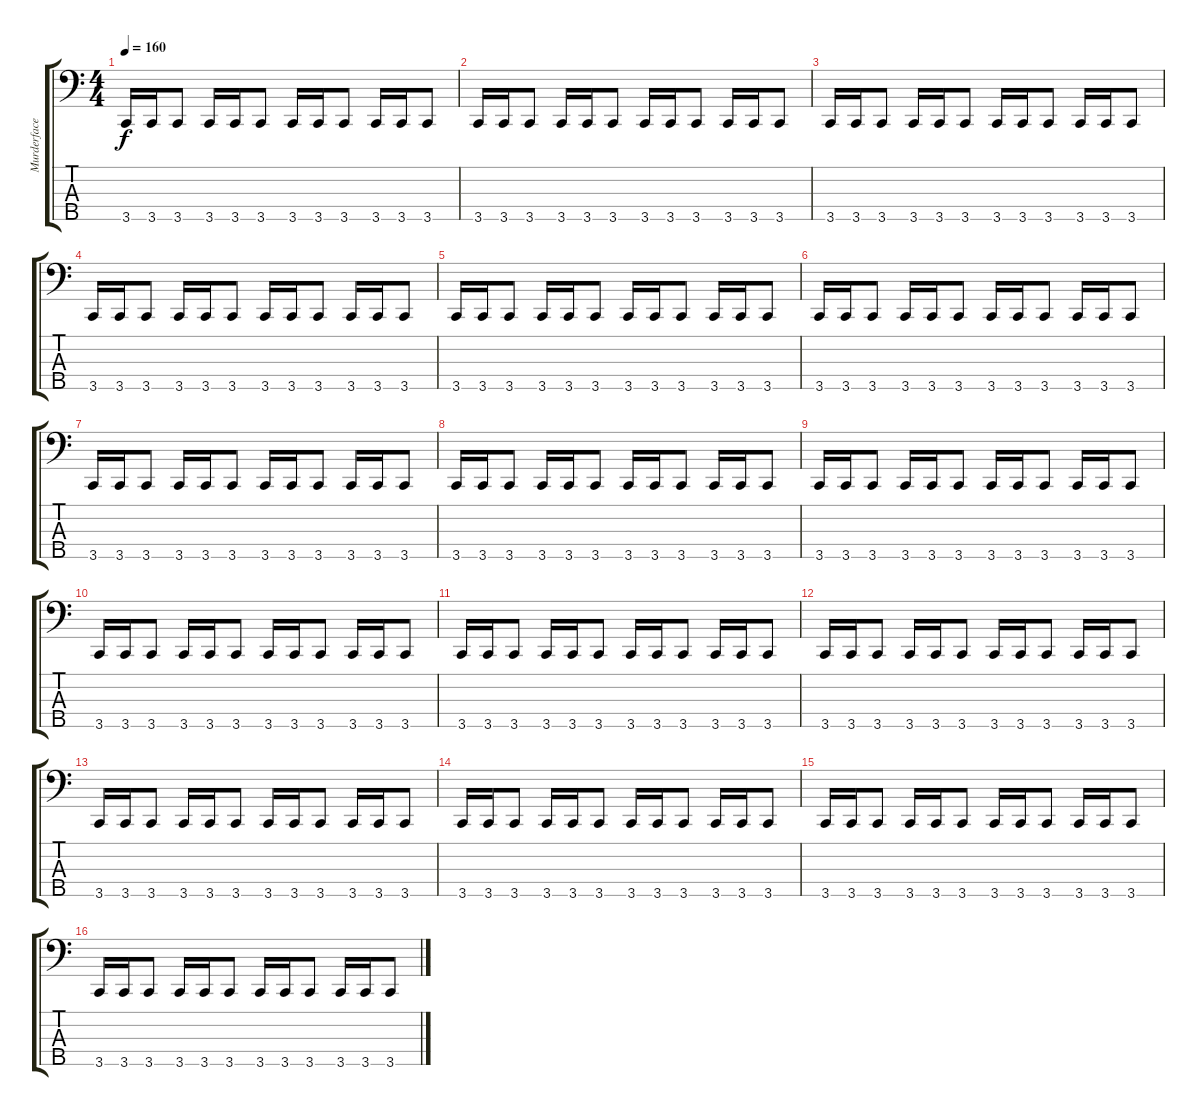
\track ("Murderface" "Murderface") {instrument electricbassfinger}
\staff {score tabs}
\tuning (F2 C2 G1 D1 A0) {hide}
\ts (4 4)
\tempo 160
\clef f4
\ks c
3.5.16{dy f} 3.5.16 3.5.8 3.5.16 3.5.16 3.5.8 3.5.16 3.5.16 3.5.8 3.5.16 3.5.16 3.5.8 |
3.5.16 3.5.16 3.5.8 3.5.16 3.5.16 3.5.8 3.5.16 3.5.16 3.5.8 3.5.16 3.5.16 3.5.8 |
3.5.16 3.5.16 3.5.8 3.5.16 3.5.16 3.5.8 3.5.16 3.5.16 3.5.8 3.5.16 3.5.16 3.5.8 |
3.5.16 3.5.16 3.5.8 3.5.16 3.5.16 3.5.8 3.5.16 3.5.16 3.5.8 3.5.16 3.5.16 3.5.8 |
3.5.16 3.5.16 3.5.8 3.5.16 3.5.16 3.5.8 3.5.16 3.5.16 3.5.8 3.5.16 3.5.16 3.5.8 |
3.5.16 3.5.16 3.5.8 3.5.16 3.5.16 3.5.8 3.5.16 3.5.16 3.5.8 3.5.16 3.5.16 3.5.8 |
3.5.16 3.5.16 3.5.8 3.5.16 3.5.16 3.5.8 3.5.16 3.5.16 3.5.8 3.5.16 3.5.16 3.5.8 |
3.5.16 3.5.16 3.5.8 3.5.16 3.5.16 3.5.8 3.5.16 3.5.16 3.5.8 3.5.16 3.5.16 3.5.8 |
3.5.16 3.5.16 3.5.8 3.5.16 3.5.16 3.5.8 3.5.16 3.5.16 3.5.8 3.5.16 3.5.16 3.5.8 |
3.5.16 3.5.16 3.5.8 3.5.16 3.5.16 3.5.8 3.5.16 3.5.16 3.5.8 3.5.16 3.5.16 3.5.8 |
3.5.16 3.5.16 3.5.8 3.5.16 3.5.16 3.5.8 3.5.16 3.5.16 3.5.8 3.5.16 3.5.16 3.5.8 |
3.5.16 3.5.16 3.5.8 3.5.16 3.5.16 3.5.8 3.5.16 3.5.16 3.5.8 3.5.16 3.5.16 3.5.8 |
3.5.16 3.5.16 3.5.8 3.5.16 3.5.16 3.5.8 3.5.16 3.5.16 3.5.8 3.5.16 3.5.16 3.5.8 |
3.5.16 3.5.16 3.5.8 3.5.16 3.5.16 3.5.8 3.5.16 3.5.16 3.5.8 3.5.16 3.5.16 3.5.8 |
3.5.16 3.5.16 3.5.8 3.5.16 3.5.16 3.5.8 3.5.16 3.5.16 3.5.8 3.5.16 3.5.16 3.5.8 |
3.5.16 3.5.16 3.5.8 3.5.16 3.5.16 3.5.8 3.5.16 3.5.16 3.5.8 3.5.16 3.5.16 3.5.8
